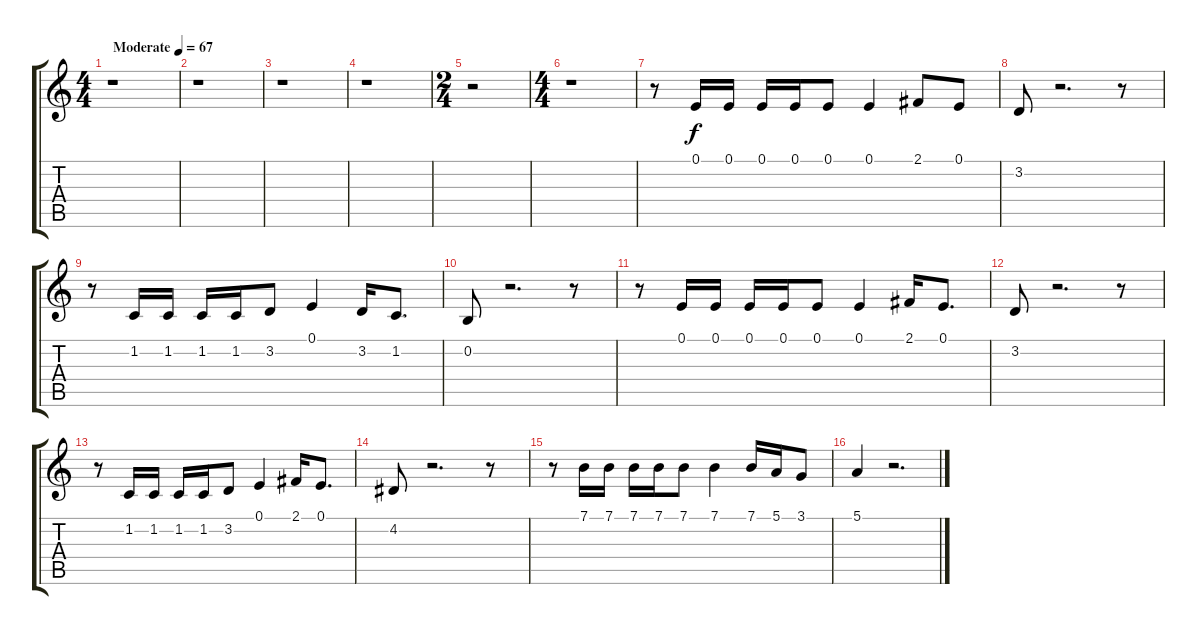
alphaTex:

\track "" {instrument clarinet}
\staff {score tabs}
\tuning (E4 B3 G3 D3 A2 E2) {hide}
\ts (4 4)
\tempo (67 "Moderate")
\clef g2
\ks c
r.1{dy f instrument clarinet} |
r.1 |
r.1 |
r.1 |
\ts (2 4)
r.2 |
\ts (4 4)
r.1 |
r.8 0.1.16 0.1.16 0.1.16 0.1.16 0.1.8 0.1.4 2.1.8 0.1.8 |
3.2.8 r.2{d} r.8 |
r.8 1.2.16 1.2.16 1.2.16 1.2.16 3.2.8 0.1.4 3.2.16 1.2.8{d} |
0.2.8 r.2{d} r.8 |
r.8 0.1.16 0.1.16 0.1.16 0.1.16 0.1.8 0.1.4 2.1.16 0.1.8{d} |
3.2.8 r.2{d} r.8 |
r.8 1.2.16 1.2.16 1.2.16 1.2.16 3.2.8 0.1.4 2.1.16 0.1.8{d} |
4.2.8 r.2{d} r.8 |
r.8 7.1.16 7.1.16 7.1.16 7.1.16 7.1.8 7.1.4 7.1.16 5.1.16 3.1.8 |
5.1.4 r.2{d}
